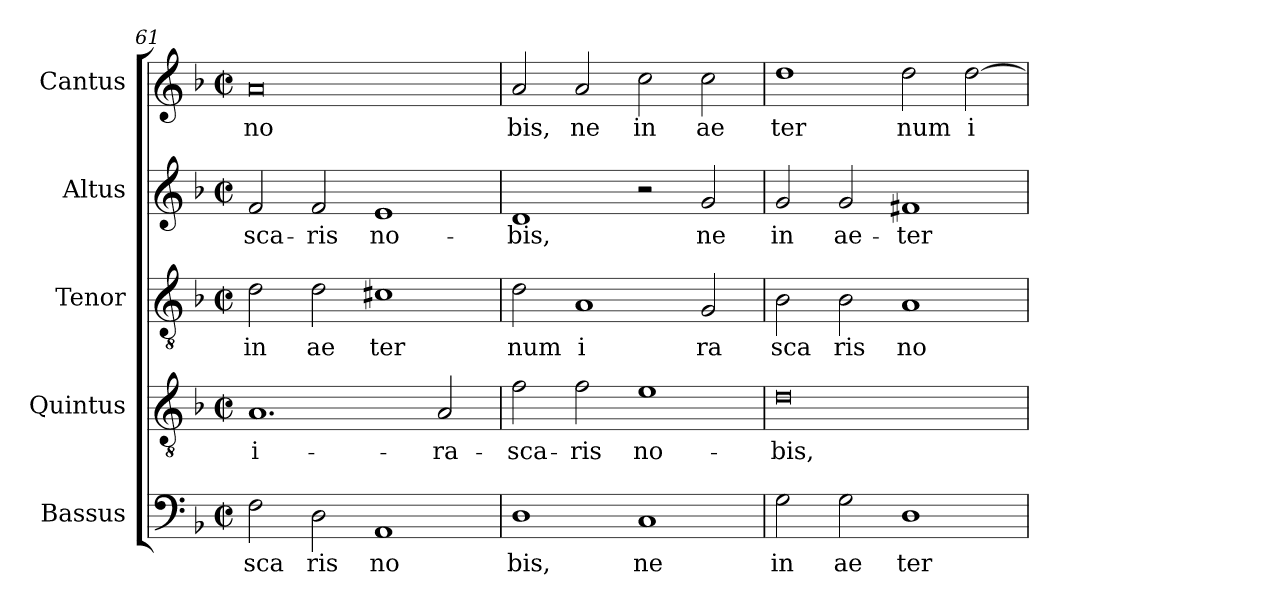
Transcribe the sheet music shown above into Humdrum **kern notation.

**kern	**text	**kern	**text	**kern	**text	**kern	**text	**kern	**text
*part5	*part5	*part4	*part4	*part3	*part3	*part2	*part2	*part1	*part1
*staff5	*staff5	*staff4	*staff4	*staff3	*staff3	*staff2	*staff2	*staff1	*staff1
*I"Bassus	*	*I"Quintus	*	*I"Tenor	*	*I"Altus	*	*I"Cantus	*
*clefF4	*	*clefGv2	*	*clefGv2	*	*clefG2	*	*clefG2	*
*k[b-]	*	*k[b-]	*	*k[b-]	*	*k[b-]	*	*k[b-]	*
*F:	*	*F:	*	*F:	*	*F:	*	*F:	*
*M2/2	*	*M2/2	*	*M2/2	*	*M2/2	*	*M2/2	*
*met(c|)	*	*met(c|)	*	*met(c|)	*	*met(c|)	*	*met(c|)	*
=61	=61	=61	=61	=61	=61	=61	=61	=61	=61
!	!LO:LY:b:cj	!	!LO:LY:b:cj	!	!LO:LY:b:cj	!	!LO:LY:b:cj	!	!LO:LY:b:cj
2F\	sca	1.A	i-	2d\	in	2f/	-sca-	0a	no
!	!LO:LY:b:cj	!	!	!	!LO:LY:b:cj	!	!LO:LY:b:cj	!	!
2D\	ris	.	.	2d\	ae	2f/	-ris	.	.
!	!LO:LY:b:cj	!	!	!	!LO:LY:b:cj	!	!LO:LY:b:cj	!	!
1AA	no	.	.	1c#X	ter	1e	no-	.	.
!	!	!	!LO:LY:b:cj	!	!	!	!	!	!
.	.	2A/	-ra-	.	.	.	.	.	.
=62	=62	=62	=62	=62	=62	=62	=62	=62	=62
!	!LO:LY:b:cj	!	!LO:LY:b:cj	!	!LO:LY:b:cj	!	!LO:LY:b:cj	!	!LO:LY:b:cj
1D	bis,	2f\	-sca-	2d\	num	1d	-bis,	2a/	bis,
!	!	!	!LO:LY:b:cj	!	!LO:LY:b:cj	!	!	!	!LO:LY:b:cj
.	.	2f\	-ris	1A	i	.	.	2a/	ne
!	!LO:LY:b:cj	!	!LO:LY:b:cj	!	!	!	!	!	!LO:LY:b:cj
1C	ne	1e	no-	.	.	2r	.	2cc\	in
!	!	!	!	!	!LO:LY:b:cj	!	!LO:LY:b:cj	!	!LO:LY:b:cj
.	.	.	.	2G/	ra	2g/	ne	2cc\	ae
=63	=63	=63	=63	=63	=63	=63	=63	=63	=63
!	!LO:LY:b:cj	!	!LO:LY:b:cj	!	!LO:LY:b:cj	!	!LO:LY:b:cj	!	!LO:LY:b:cj
2G\	in	0d	-bis,	2B-\	sca	2g/	in	1dd	ter
!	!LO:LY:b:cj	!	!	!	!LO:LY:b:cj	!	!LO:LY:b:cj	!	!
2G\	ae	.	.	2B-\	ris	2g/	ae-	.	.
!	!LO:LY:b:cj	!	!	!	!LO:LY:b:cj	!	!LO:LY:b:cj	!	!LO:LY:b:cj
1D	ter	.	.	1A	no	1f#X	-ter-	2dd\	num
!	!	!	!	!	!	!	!	!	!LO:LY:b:rj
.	.	.	.	.	.	.	.	[>2dd\	i
=	=	=	=	=	=	=	=	=	=
*-	*-	*-	*-	*-	*-	*-	*-	*-	*-
